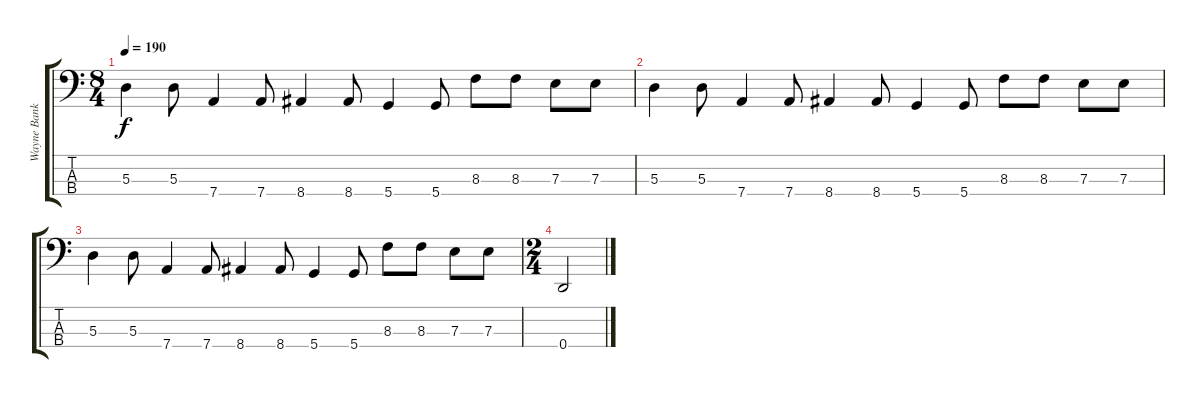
\track ("Wayne Banks" "Wayne Bank") {instrument electricbassfinger}
\staff {score tabs}
\tuning (G2 D2 A1 D1) {hide}
\ts (8 4)
\tempo 190
\clef f4
\ks c
5.3.4{dy f} 5.3.8 7.4.4 7.4.8 8.4.4 8.4.8 5.4.4 5.4.8 8.3.8 8.3.8 7.3.8 7.3.8 |
5.3.4 5.3.8 7.4.4 7.4.8 8.4.4 8.4.8 5.4.4 5.4.8 8.3.8 8.3.8 7.3.8 7.3.8 |
5.3.4 5.3.8 7.4.4 7.4.8 8.4.4 8.4.8 5.4.4 5.4.8 8.3.8 8.3.8 7.3.8 7.3.8 |
\ts (2 4)
0.4.2
